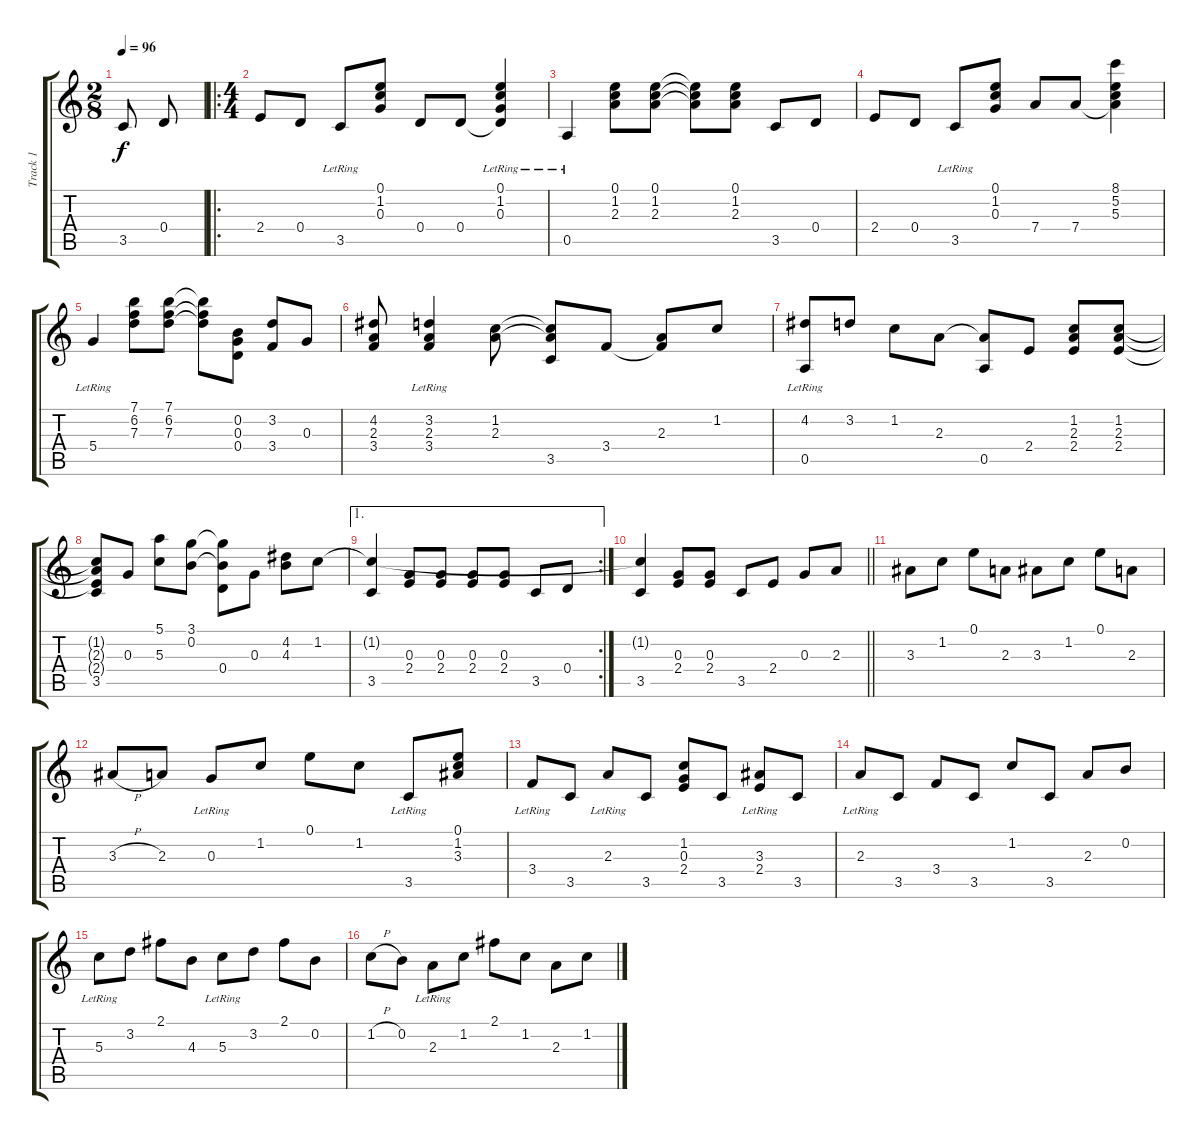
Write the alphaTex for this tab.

\track ("Track 1" "Track 1") {instrument acousticguitarsteel}
\staff {score tabs}
\tuning (E4 B3 G3 D3 A2 E2) {hide}
\ts (2 8)
\tempo 96
\clef g2
\ks c
3.5.8{dy f instrument acousticguitarsteel} 0.4.8 |
\ro
\ts (4 4)
2.4.8 0.4.8 3.5{lr}.8 (0.1 1.2 0.3).8 0.4.8 0.4.8 (0.1{lr} 1.2{lr} 0.3{lr} 0.4{t}).4 |
0.5{lr}.4 (0.1 1.2 2.3).8 (0.1 1.2 2.3).8 (0.1{t} 1.2{t} 2.3{t}).8 (0.1 1.2 2.3).8 3.5.8 0.4.8 |
2.4.8 0.4.8 3.5{lr}.8 (0.1 1.2 0.3).8 7.4.8 7.4.8 (8.1 5.2 5.3 7.4{t}).4 |
5.4{lr}.4 (7.1 6.2 7.3).8 (7.1 6.2 7.3).8 (7.1{t} 6.2{t} 7.3{t}).8 (0.2 0.3 0.4).8 (3.2 3.4).8 0.3.8 |
(4.2 2.3 3.4).8 (3.2 2.3{lr} 3.4{lr}).4 (1.2 2.3).8 (1.2{t} 2.3{t} 3.5).8 3.4.8 (2.3 3.4{t}).8 1.2.8 |
(4.2 0.5{lr}).8 3.2.8 1.2.8 2.3.8 (2.3{t} 0.5).8 2.4.8 (1.2 2.3 2.4).8 (1.2 2.3 2.4).8 |
(1.2{t} 2.3{t} 2.4{t} 3.5).8 0.3.8 (5.1 5.3).8 (3.1 0.2).8 (3.1{t} 0.2{t} 0.4).8 0.3.8 (4.2 4.3).8 1.2.8 |
\ae 1
\rc 2
(1.2{t} 3.5).4 (0.3 2.4).8 (0.3 2.4).8 (0.3 2.4).8 (0.3 2.4).8 3.5.8 0.4.8 |
\barLineRight lightlight
(1.2{t} 3.5).4 (0.3 2.4).8 (0.3 2.4).8 3.5.8 2.4.8 0.3.8 2.3.8 |
3.3.8 1.2.8 0.1.8 2.3.8 3.3.8 1.2.8 0.1.8 2.3.8 |
3.3{h}.8 2.3.8 0.3{lr}.8 1.2.8 0.1.8 1.2.8 3.5{lr}.8 (0.1 1.2 3.3).8 |
3.4{lr}.8 3.5.8 2.3{lr}.8 3.5.8 (1.2 0.3 2.4).8 3.5.8 (3.3{lr} 2.4).8 3.5.8 |
2.3{lr}.8 3.5.8 3.4.8 3.5.8 1.2.8 3.5.8 2.3.8 0.2.8 |
5.3{lr}.8 3.2.8 2.1.8 4.3.8 5.3{lr}.8 3.2.8 2.1.8 0.2.8 |
1.2{h}.8 0.2.8 2.3{lr}.8 1.2.8 2.1.8 1.2.8 2.3.8 1.2.8
